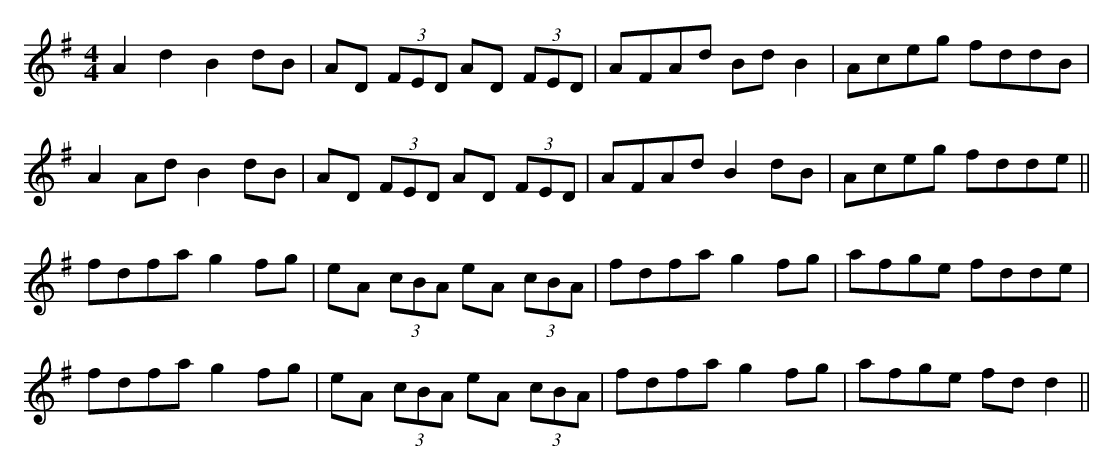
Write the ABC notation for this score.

X:1
M:4/4
K:Ador
A2 d2 B2 dB|AD (3FED AD (3FED|AFAd Bd B2|Aceg fddB|
A2 Ad B2 dB|AD (3FED AD (3FED|AFAd B2 dB|Aceg fdde||
fdfa g2 fg|eA (3cBA eA (3cBA|fdfa g2 fg|afge fdde|
fdfa g2 fg|eA (3cBA eA (3cBA|fdfa g2 fg|afge fd d2||
